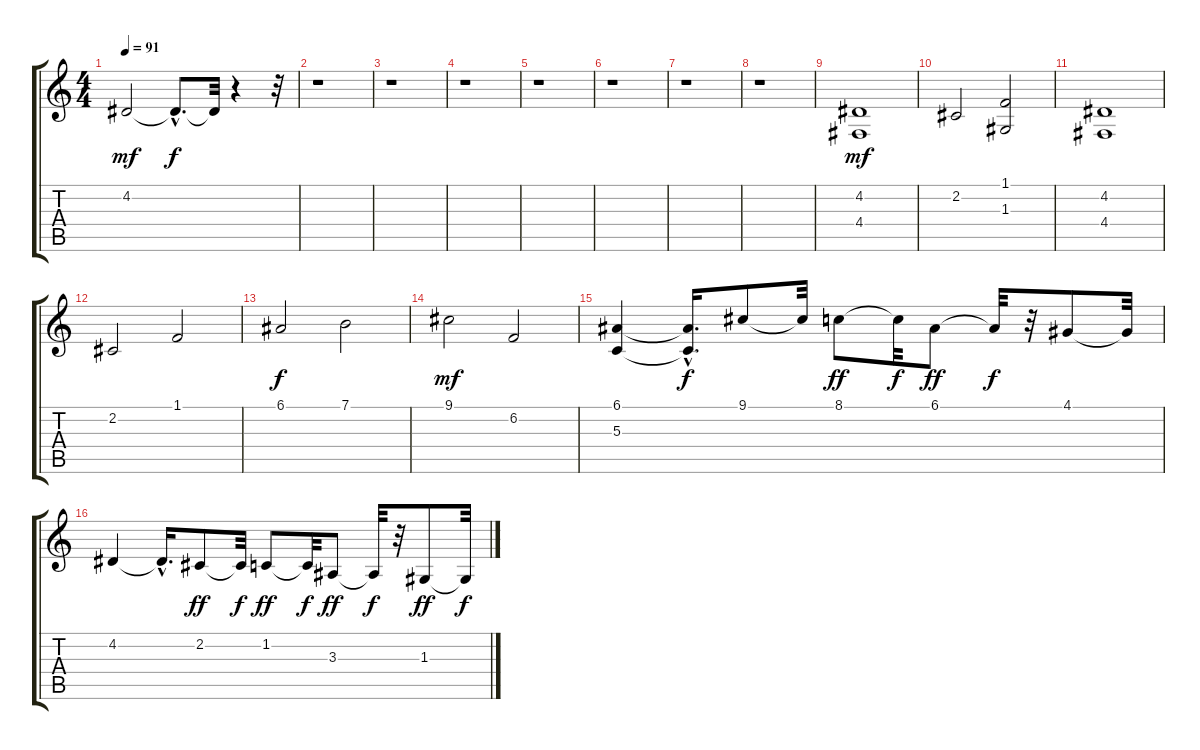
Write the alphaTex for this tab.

\track "" {instrument stringensemble2}
\staff {score tabs}
\tuning (E4 B3 G3 D3 A2 E2) {hide}
\ts (4 4)
\tempo 91
\clef g2
\ks c
4.2.2{dy mf} 4.2{hac t}.8{d dy f} 4.2{t}.32 r.4 r.32 |
r.1 |
r.1 |
r.1 |
r.1 |
r.1 |
r.1 |
r.1 |
(4.2 4.4).1{dy mf} |
2.2.2 (1.1 1.3).2 |
(4.2 4.4).1 |
2.2.2 1.1.2 |
6.1.2{dy f} 7.1.2 |
9.1.2{dy mf} 6.2.2 |
(6.1 5.3).4 (6.1{hac t} 5.3{t}).16{d dy f} 9.1.8 9.1{t}.32 8.1.8{dy ff} 8.1{t}.32{dy f} 6.1.8{dy ff} 6.1{t}.32{dy f} r.32 4.1.8 4.1{t}.32 |
4.2.4 4.2{hac t}.16{d} 2.2.8{dy ff} 2.2{t}.32{dy f} 1.2.8{dy ff} 1.2{t}.32{dy f} 3.3.8{dy ff} 3.3{t}.32{dy f} r.32 1.3.8{dy ff} 1.3{t}.32{dy f}
